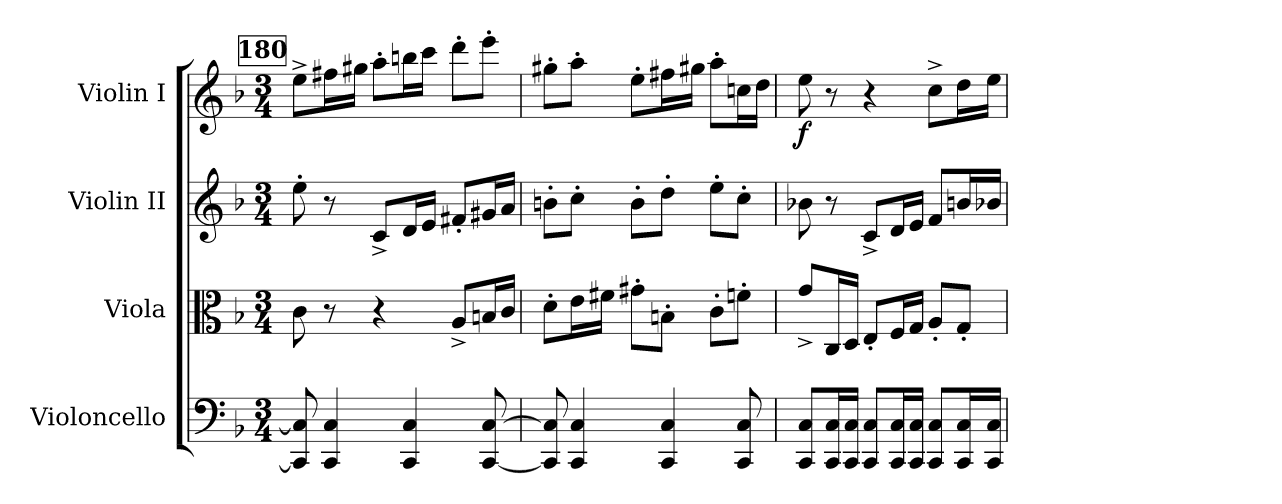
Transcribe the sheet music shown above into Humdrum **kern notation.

**kern	**dynam	**kern	**dynam	**kern	**dynam	**kern	**dynam
*part4	*part4	*part3	*part3	*part2	*part2	*part1	*part1
*staff4	*staff4	*staff3	*staff3	*staff2	*staff2	*staff1	*staff1
*I"Violoncello	*	*I"Viola	*	*I"Violin II	*	*I"Violin I	*
*I'Vc	*	*I'Vla	*	*I'Vln	*	*I'Vln	*
*clefF4	*	*clefC3	*	*clefG2	*	*clefG2	*
*k[b-]	*	*k[b-]	*	*k[b-]	*	*k[b-]	*
*M3/4	*	*M3/4	*	*M3/4	*	*M3/4	*
!!LO:REH:place=s1:a:B:fs=14:t=180
=391	=391	=391	=391	=391	=391	=391	=391
8CC/] 8C/]	.	8c\	.	8ee'\	.	8ee^\L	.
4CC/ 4C/	.	8r	.	8r	.	16ff#X\L	.
.	.	.	.	.	.	16gg#X\JJ	.
.	.	4r	.	8c^/L	.	8aa'\L	.
4CC/ 4C/	.	.	.	16d/L	.	16bbn\L	.
.	.	.	.	16e/JJ	.	16ccc\JJ	.
.	.	8A^/L	.	8f#X'/L	.	8ddd'\L	.
[8CC/ [8C/	.	16Bn/L	.	16g#X/L	.	8eee'\J	.
.	.	16c/JJ	.	16a/JJ	.	.	.
=392	=392	=392	=392	=392	=392	=392	=392
8CC/] 8C/]	.	8d'\L	.	8bn'\L	.	8gg#X'\L	.
4CC/ 4C/	.	16e\L	.	8cc'\J	.	8aa'\J	.
.	.	16f#X\JJ	.	.	.	.	.
.	.	8g#X'\L	.	8b'\L	.	8ee'\L	.
4CC/ 4C/	.	8Bn'\J	.	8dd'\J	.	16ff#X\L	.
.	.	.	.	.	.	16gg#X\JJ	.
.	.	8c'\L	.	8ee'\L	.	8aa'\L	.
8CC/ 8C/	.	8fn'\J	.	8cc'\J	.	16ccn\L	.
.	.	.	.	.	.	16dd\JJ	.
=393	=393	=393	=393	=393	=393	=393	=393
!	!LO:DY:b	!	!LO:DY:b	!	!LO:DY:b	!	!LO:DY:b
8CC/ 8C/L	other-dynamics	8g^\L	other-dynamics	8b-X\	other-dynamics	8ee\	f
16CC/ 16C/L	.	16C/L	.	8r	.	8r	.
16CC/ 16C/JJ	.	16D/JJ	.	.	.	.	.
8CC/ 8C/L	.	8E'/L	.	8c^/L	.	4r	.
16CC/ 16C/L	.	16F/L	.	16d/L	.	.	.
16CC/ 16C/JJ	.	16G/JJ	.	16e/JJ	.	.	.
8CC/ 8C/L	.	8A'/L	.	8f/L	.	8cc^\L	.
16CC/ 16C/L	.	8G'/J	.	16bn/L	.	16dd\L	.
16CC/ 16C/JJ	.	.	.	16b-X/JJ	.	16ee\JJ	.
=	=	=	=	=	=	=	=
*-	*-	*-	*-	*-	*-	*-	*-
